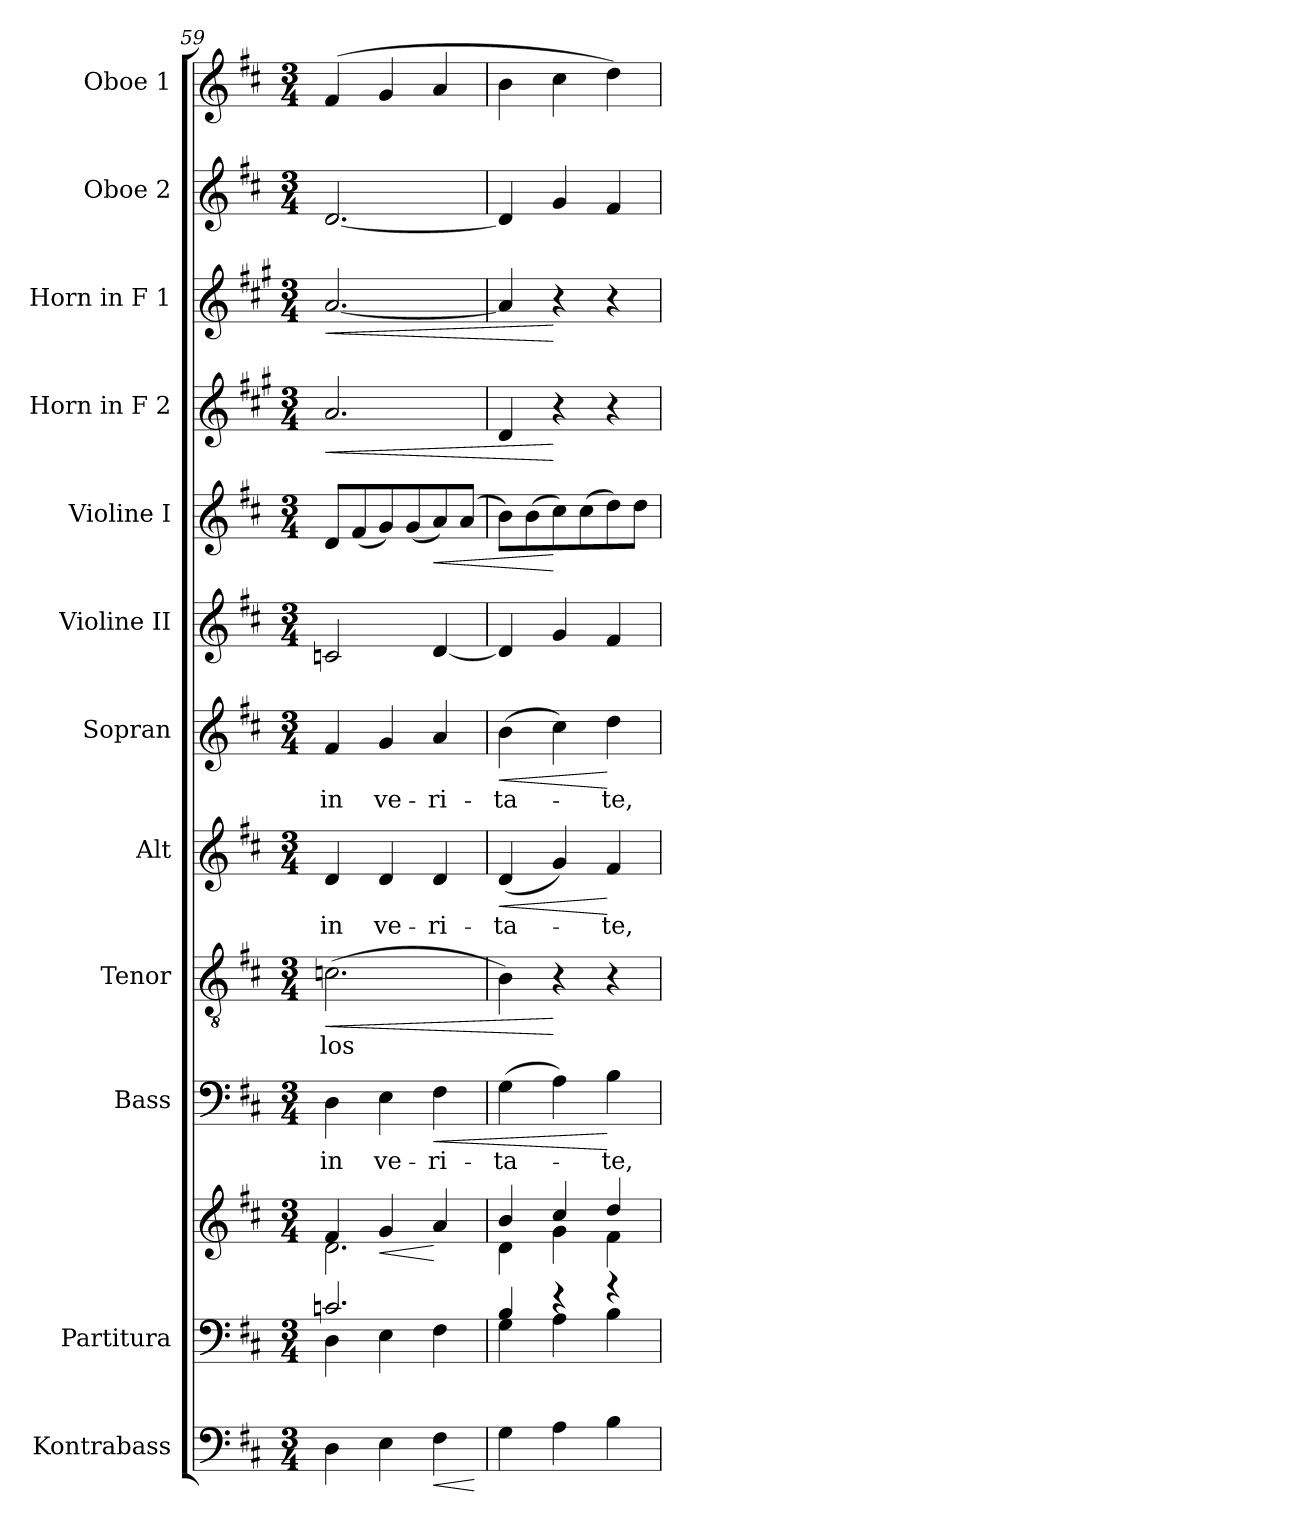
**kern	**dynam	**kern	**kern	**dynam	**kern	**text	**dynam	**kern	**text	**dynam	**kern	**text	**dynam	**kern	**text	**dynam	**kern	**kern	**dynam	**kern	**dynam	**kern	**dynam	**kern	**kern
*part12	*part12	*part11	*part11	*part11	*part10	*part10	*part10	*part9	*part9	*part9	*part8	*part8	*part8	*part7	*part7	*part7	*part6	*part5	*part5	*part4	*part4	*part3	*part3	*part2	*part1
*staff13	*staff13	*staff12	*staff11	*staff11/12	*staff10	*staff10	*staff10	*staff9	*staff9	*staff9	*staff8	*staff8	*staff8	*staff7	*staff7	*staff7	*staff6	*staff5	*staff5	*staff4	*staff4	*staff3	*staff3	*staff2	*staff1
*I"Kontrabass	*	*I"Partitura	*	*	*I"Bass	*	*	*I"Tenor	*	*	*I"Alt	*	*	*I"Sopran	*	*	*I"Violine II	*I"Violine I	*	*I"Horn in F 2	*	*I"Horn in F 1	*	*I"Oboe 2	*I"Oboe 1
*I'Kb.	*	*	*	*	*I'B.	*	*	*I'T.	*	*	*I'A.	*	*	*I'S.	*	*	*I'Vl. II	*I'Vl. I	*	*	*	*	*	*I'Ob. 2	*I'Ob. 1
*clefF4	*	*clefF4	*clefG2	*	*clefF4	*	*	*clefGv2	*	*	*clefG2	*	*	*clefG2	*	*	*clefG2	*clefG2	*	*clefG2	*	*clefG2	*	*clefG2	*clefG2
*ITrd7c12	*	*	*	*	*	*	*	*	*	*	*	*	*	*	*	*	*	*	*	*ITrd4c7	*	*ITrd4c7	*	*	*
*k[f#c#]	*	*k[f#c#]	*k[f#c#]	*	*k[f#c#]	*	*	*k[f#c#]	*	*	*k[f#c#]	*	*	*k[f#c#]	*	*	*k[f#c#]	*k[f#c#]	*	*k[f#c#]	*	*k[f#c#]	*	*k[f#c#]	*k[f#c#]
*D:	*	*D:	*D:	*	*D:	*	*	*D:	*	*	*D:	*	*	*D:	*	*	*D:	*D:	*	*D:	*	*D:	*	*D:	*D:
*M3/4	*	*M3/4	*M3/4	*	*M3/4	*	*	*M3/4	*	*	*M3/4	*	*	*M3/4	*	*	*M3/4	*M3/4	*	*M3/4	*	*M3/4	*	*M3/4	*M3/4
=59	=59	=59	=59	=59	=59	=59	=59	=59	=59	=59	=59	=59	=59	=59	=59	=59	=59	=59	=59	=59	=59	=59	=59	=59	=59
*	*	*^	*^	*	*	*	*	*	*	*	*	*	*	*	*	*	*	*	*	*	*	*	*	*	*
!	!	!	!	!	!	!	!	!LO:LY:b	!	!	!LO:LY:b	!LO:HP:b	!	!LO:LY:b	!	!	!LO:LY:b	!	!	!	!	!	!LO:HP:b	!	!LO:HP:b	!	!
4DD\	.	2.cn/	4D\	4f#/	2.d\	.	4D\	in	.	(>2.cn\	-los	<	4d/	in	.	4f#/	in	.	2cn/	8d/L	.	2.d/	<	[2.d/	<	[2.d/	(4f#/
.	.	.	.	.	.	.	.	.	.	.	.	.	.	.	.	.	.	.	.	(<8f#/	.	.	.	.	.	.	.
!	!	!	!	!	!	!LO:HP:b	!	!LO:LY:b	!	!	!	!	!	!LO:LY:b	!	!	!LO:LY:b	!	!	!	!	!	!	!	!	!	!
4EE\	.	.	4E\	4g/	.	<	4E\	ve-	.	.	.	.	4d/	ve-	.	4g/	ve-	.	.	8g/)	.	.	.	.	.	.	4g/
.	.	.	.	.	.	.	.	.	.	.	.	.	.	.	.	.	.	.	.	(<8g/	.	.	.	.	.	.	.
!	!LO:HP:b	!	!	!	!	!	!	!LO:LY:b	!LO:HP:b	!	!	!	!	!LO:LY:b	!	!	!LO:LY:b	!	!	!	!LO:HP:b	!	!	!	!	!	!
4FF#\	<	.	4F#\	4a/	.	[	4F#\	-ri-	<	.	.	.	4d/	-ri-	.	4a/	-ri-	.	[4d/	8a/)	<	.	.	.	.	.	4a/
.	.	.	.	.	.	.	.	.	.	.	.	.	.	.	.	.	.	.	.	(8a/J	.	.	.	.	.	.	.
*	*	*v	*v	*	*	*	*	*	*	*	*	*	*	*	*	*	*	*	*	*	*	*	*	*	*	*	*
*	*	*	*v	*v	*	*	*	*	*	*	*	*	*	*	*	*	*	*	*	*	*	*	*	*	*	*
.	[	.	.	.	.	.	.	.	.	.	.	.	.	.	.	.	.	.	.	.	.	.	.	.	.
=60	=60	=60	=60	=60	=60	=60	=60	=60	=60	=60	=60	=60	=60	=60	=60	=60	=60	=60	=60	=60	=60	=60	=60	=60	=60
*	*	*^	*^	*	*	*	*	*	*	*	*	*	*	*	*	*	*	*	*	*	*	*	*	*	*
!	!	!	!	!	!	!	!	!LO:LY:b	!	!	!	!	!	!LO:LY:b	!LO:HP:b	!	!LO:LY:b	!LO:HP:b	!	!	!	!	!	!	!	!	!
4GG\	.	4B/	4G\	4b/	4d\	.	(>4G\	-ta-	.	4B\)	.	.	(<4d/	-ta-	<	(>4b\	-ta-	<	4d/]	8b\L)	.	4G/	.	4d/]	.	4d/]	4b\
.	.	.	.	.	.	.	.	.	.	.	.	.	.	.	.	.	.	.	.	(>8b\	.	.	.	.	.	.	.
4AA\	.	4re	4A\	4cc#/	4g\	.	4A\)	.	.	4r	.	[	4g/)	.	.	4cc#\)	.	.	4g/	8cc#\)	[	4r	[	4r	[	4g/	4cc#\
.	.	.	.	.	.	.	.	.	.	.	.	.	.	.	.	.	.	.	.	(>8cc#\	.	.	.	.	.	.	.
!	!	!	!	!	!	!	!	!LO:LY:b	!	!	!	!	!	!LO:LY:b	!	!	!LO:LY:b	!	!	!	!	!	!	!	!	!	!
4BB\	.	4rf	4B\	4dd/	4f#\	.	4B\	-te,	[	4r	.	.	4f#/	-te,	[	4dd\	-te,	[	4f#/	8dd\)	.	4r	.	4r	.	4f#/	4dd\)
.	.	.	.	.	.	.	.	.	.	.	.	.	.	.	.	.	.	.	.	8dd\J	.	.	.	.	.	.	.
*	*	*v	*v	*	*	*	*	*	*	*	*	*	*	*	*	*	*	*	*	*	*	*	*	*	*	*	*
*	*	*	*v	*v	*	*	*	*	*	*	*	*	*	*	*	*	*	*	*	*	*	*	*	*	*	*
=	=	=	=	=	=	=	=	=	=	=	=	=	=	=	=	=	=	=	=	=	=	=	=	=	=
*-	*-	*-	*-	*-	*-	*-	*-	*-	*-	*-	*-	*-	*-	*-	*-	*-	*-	*-	*-	*-	*-	*-	*-	*-	*-
